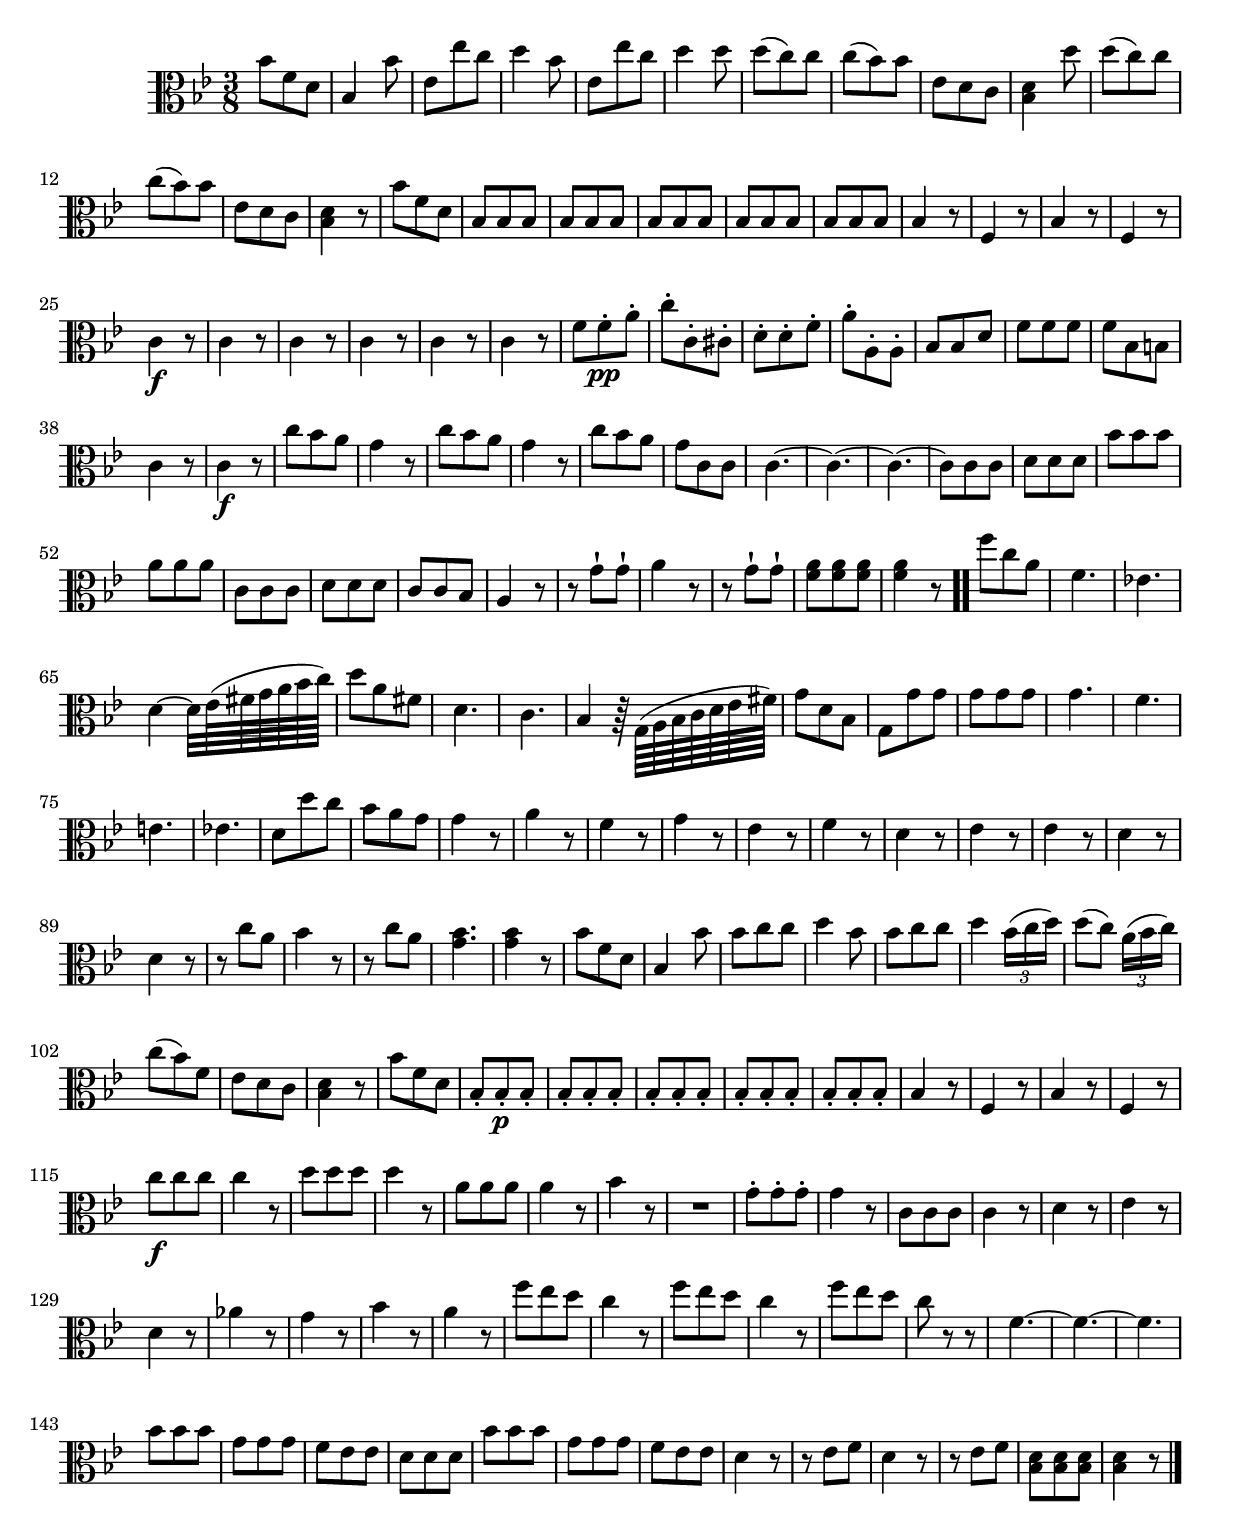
\version "2.10.25"      %Gossec - Symphonie si b�mol
                        %Alto - 3e mvt  
\relative c'{
\clef alto
\key bes \major
\time 3/8




bes'8 f d
bes4 bes'8
ees, ees' c
d4 bes8
ees, ees' c
d4 d8
d( c) c
c( bes) bes
ees, d c
<bes d>4 d'8
d( c) c
c( bes) bes
ees, d c
<bes d>4 r8
bes' f d
\repeat unfold 5 {bes bes bes}
%
%
%
%
bes4 r8 
f4 r8
bes4 r8 
f4 r8
c'4\f r8
\repeat unfold 5 {c4 r8}
%
%
%
%
f8 f-.\pp a-.
c-. c,-. cis-.
d-. d-. f-.
a-. a,-. a-.
bes bes d
f f f
f bes, b
c4 r8
c4\f r8
c' bes a
g4 r8
c bes a
g4 r8
c bes a
g c, c
c4. ~
c ~
c ~
c8 c c
d d d
bes' bes bes
a a a
c, c c
d d d
c c bes
a4 r8
r g'-| g-|
a4 r8 
r g-| g-|
<f a> <f a> <f a> 
<f a> 4 r8 \bar ".|."
f' c a
f4.
ees!
d4 ~ d32[ ees64( fis g a bes c)]
d8 a fis
d4.
c
bes4 r64 g([ a bes c d ees fis)]
g8 d bes
g g' g
g g g
g4.
f
e
ees!
d8 d' c
bes a g
g4 r8
a4 r8
f4 r8
g4 r8
ees4 r8
f4 r8
d4 r8
ees4 r8
ees4 r8
d4 r8
d4 r8
r c' a
bes4 r8
r c a
<g bes>4.
<g bes>4 r8
bes f d
bes4 bes'8
bes c c
d4 bes8
bes c c
d4 \times 2/3 {bes16([ c d)]}
d8( c) \times 2/3 {a16([ bes c)]}
c8( bes) f
ees d c
<bes d>4 r8
bes' f d
bes-. bes-.\p bes-.
\repeat unfold 12 {bes-.}
%
%
%
bes4 r8
f4 r8
bes4 r8
f4 r8
c''\f c c
c4 r8
d d d
d4 r8
a a a
a4 r8
bes4 r8
R4.
g8-. g-. g-.
g4 r8
c, c c
c4 r8
d4 r8
ees4 r8
d4 r8
aes'4r8
g4 r8
bes4 r8
a4 r8
f' ees d
c4 r8
f ees d
c4 r8
f ees d
c r r
f,4. ~
f ~
f ~
bes8 bes bes
g g g
f ees ees
d d d
bes' bes bes
g g g
f ees ees
d4 r8
r ees f
d4 r8
r ees f
<bes, d> <bes d> <bes d> 
<bes d> 4 r8 \bar "|." 
}
